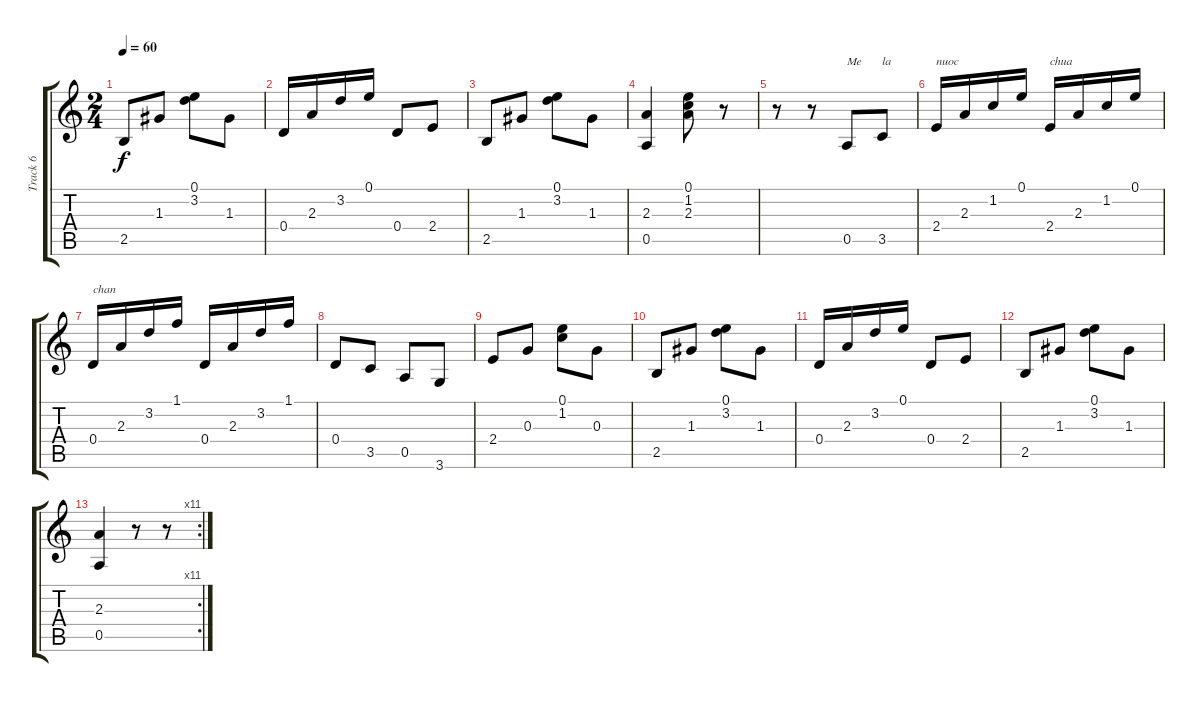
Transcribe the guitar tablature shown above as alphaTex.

\track ("Track 6" "Track 6") {instrument acousticguitarnylon}
\staff {score tabs}
\tuning (E4 B3 G3 D3 A2 E2) {hide}
\ts (2 4)
\tempo 60
\clef g2
\ks c
2.5.8{dy f} 1.3.8 (0.1 3.2).8 1.3.8 |
0.4.16 2.3.16 3.2.16 0.1.16 0.4.8 2.4.8 |
2.5.8 1.3.8 (0.1 3.2).8 1.3.8 |
(2.3 0.5).4 (0.1 1.2 2.3).8 r.8 |
r.8 r.8 0.5.8{txt "Me"} 3.5.8{txt "la"} |
2.4.16{txt "nuoc"} 2.3.16 1.2.16 0.1.16 2.4.16{txt "chua"} 2.3.16 1.2.16 0.1.16 |
0.4.16{txt "chan"} 2.3.16 3.2.16 1.1.16 0.4.16 2.3.16 3.2.16 1.1.16 |
0.4.8 3.5.8 0.5.8 3.6.8 |
2.4.8 0.3.8 (0.1 1.2).8 0.3.8 |
2.5.8 1.3.8 (0.1 3.2).8 1.3.8 |
0.4.16 2.3.16 3.2.16 0.1.16 0.4.8 2.4.8 |
2.5.8 1.3.8 (0.1 3.2).8 1.3.8 |
\rc 11
(2.3 0.5).4 r.8 r.8
